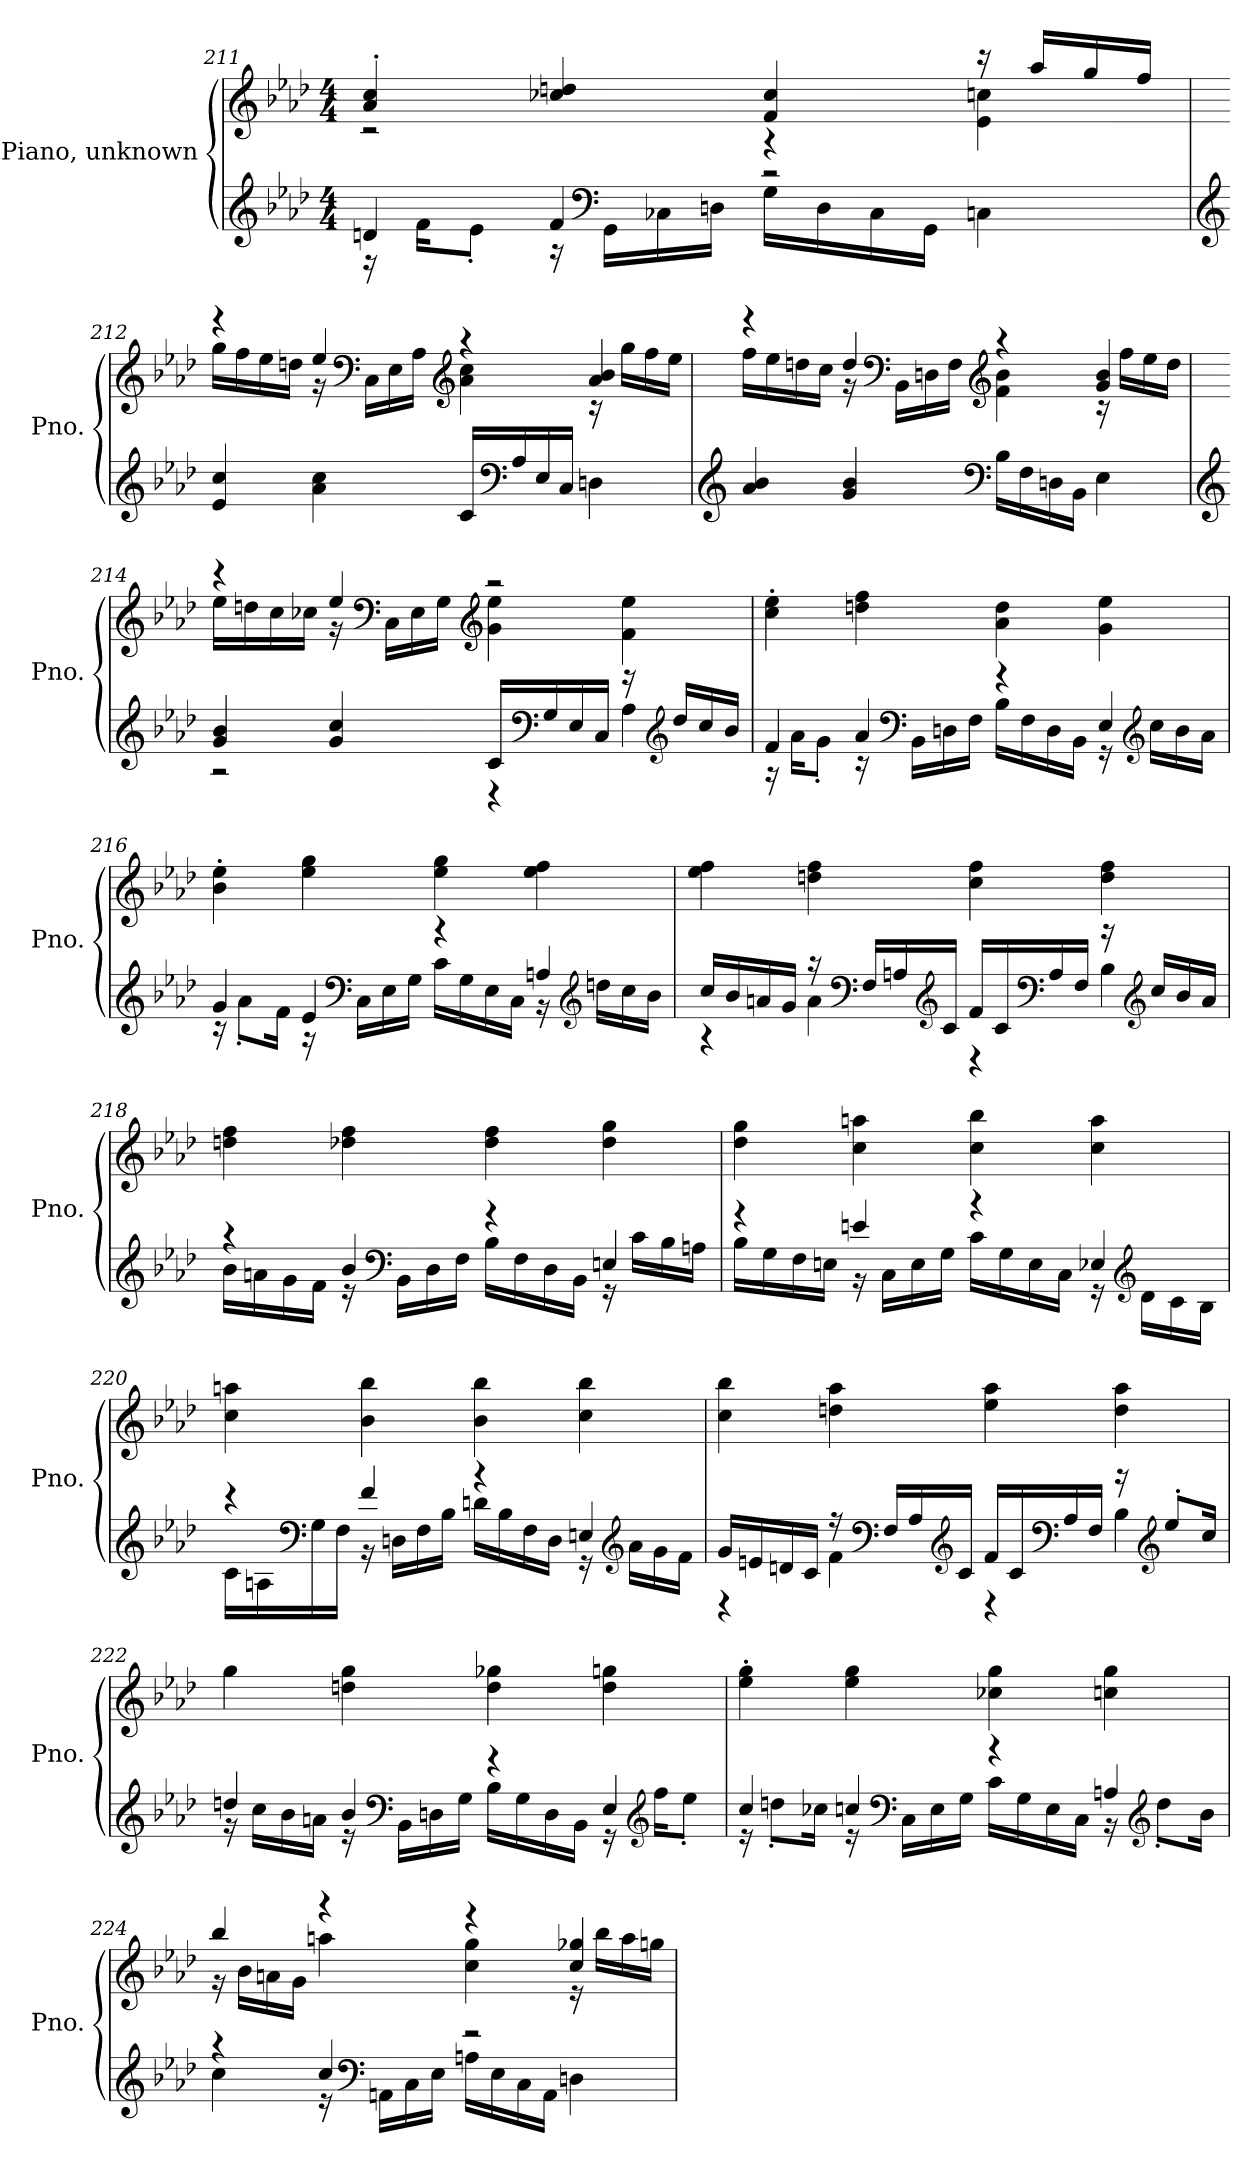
**kern	**kern
*part1	*part1
*staff2	*staff1
*I"Piano, unknown	*
*I'Pno.	*
!!LO:PB:g=z
*clefG2	*clefG2
*k[b-e-a-d-]	*k[b-e-a-d-]
*M4/4	*M4/4
=211	=211
*^	*^
4dn/	16r	4a-/' 4cc/'	2r
.	16f\KL	.	.
.	8e-'\J	.	.
4f/	16r	4cc-X/ 4ddn/	.
*clefF4	*	*	*
.	16GG\LL	.	.
.	16C-X\	.	.
.	16Dn\JJ	.	.
2r	16G\LL	4f/ 4cc-/	4r
.	16D\	.	.
.	16C-\	.	.
.	16GG\JJ	.	.
.	4Cn\	16r	4e-\ 4ccn\
.	.	16aa-/LL	.
.	.	16gg/	.
.	.	16ff/JJ	.
*v	*v	*	*
=212	=212	=212
*clefG2	*	*
4e-/ 4cc/	4r	16gg\LL
.	.	16ff\
.	.	16ee-\
.	.	16ddn\JJ
4a-\ 4cc\	4ee-/	16r
*	*clefF4	*
.	.	16C\LL
.	.	16E-\
.	.	16A-\JJ
*	*clefG2	*
16c/LL	4r	4a-\ 4cc\
*clefF4	*	*
16A-/	.	.
16E-/	.	.
16C/JJ	.	.
4Dn\	4a-/ 4b-/	16r
.	.	16gg\LL
.	.	16ff\
.	.	16ee-\JJ
!!LO:LB:g=z	!!
=213	=213	=213
*clefG2	*	*
4a-/ 4b-/	4r	16ff\LL
.	.	16ee-\
.	.	16ddn\
.	.	16cc\JJ
4g/ 4b-/	4dd/	16r
*	*clefF4	*
.	.	16BB-\LL
.	.	16Dn\
.	.	16F\JJ
*clefF4	*clefG2	*
16B-\LL	4r	4f\ 4b-\
16F\	.	.
16Dn\	.	.
16BB-\JJ	.	.
4E-\	4g/ 4b-/	16r
.	.	16ff\LL
.	.	16ee-\
.	.	16dd\JJ
!!LO:LB:g=z	!!
=214	=214	=214
*clefG2	*	*
*^	*	*
4g/ 4b-/	2r	4r	16ee-\LL
.	.	.	16ddn\
.	.	.	16cc\
.	.	.	16cc-X\JJ
4g/ 4cc/	.	4ee-/	16r
*	*	*clefF4	*
.	.	.	16C\LL
.	.	.	16E-\
.	.	.	16G\JJ
*	*	*clefG2	*
16c/LL	4r	2r	4g\ 4ee-\
*clefF4	*	*	*
16G/	.	.	.
16E-/	.	.	.
16C/JJ	.	.	.
16r	4A-\	.	4f\ 4ee-\
*clefG2	*	*	*
16dd-/LL	.	.	.
16cc/	.	.	.
16b-/JJ	.	.	.
*	*	*v	*v
=215	=215	=215
4f/	16r	4cc\' 4ee-\'
.	16a-\KL	.
.	8g'\J	.
4a-/	16r	4ddn\ 4ff\
*clefF4	*	*
.	16BB-\LL	.
.	16Dn\	.
.	16F\JJ	.
4r	16B-\LL	4a-\ 4dd\
.	16F\	.
.	16D\	.
.	16BB-\JJ	.
4E-/	16r	4g\ 4ee-\
*clefG2	*	*
.	16cc\LL	.
.	16b-\	.
.	16a-\JJ	.
!!LO:LB:g=z
=216	=216	=216
4g/	16r	4b-\' 4ee-\'
.	8a-'\L	.
.	16f\Jk	.
4e-/	16r	4ee-\ 4gg\
*clefF4	*	*
.	16C\LL	.
.	16E-\	.
.	16G\JJ	.
4r	16c\LL	4ee-\ 4gg\
.	16G\	.
.	16E-\	.
.	16C\JJ	.
4An/	16r	4ee-\ 4ff\
*clefG2	*	*
.	16ddn\LL	.
.	16cc\	.
.	16b-\JJ	.
=217	=217	=217
16cc/LL	4r	4ee-\ 4ff\
16b-/	.	.
16an/	.	.
16g/JJ	.	.
16r	4a\	4ddn\ 4ff\
*clefF4	*	*
16F/LL	.	.
16An/	.	.
*clefG2	*	*
16c/JJ	.	.
16f/LL	4r	4cc\ 4ff\
16c/	.	.
*clefF4	*	*
16A/	.	.
16F/JJ	.	.
16r	4B-\	4dd\ 4ff\
*clefG2	*	*
16cc/LL	.	.
16b-/	.	.
16a/JJ	.	.
!!LO:LB:g=z
=218	=218	=218
4r	16b-\LL	4ddn\ 4ff\
.	16an\	.
.	16g\	.
.	16f\JJ	.
4b-/	16r	4dd-X\ 4ff\
*clefF4	*	*
.	16BB-\LL	.
.	16D-\	.
.	16F\JJ	.
4r	16B-\LL	4dd-\ 4ff\
.	16F\	.
.	16D-\	.
.	16BB-\JJ	.
4En/	16r	4dd-\ 4gg\
.	16c\LL	.
.	16B-\	.
.	16An\JJ	.
=219	=219	=219
4r	16B-\LL	4dd-\ 4gg\
.	16G\	.
.	16F\	.
.	16En\JJ	.
4en/	16r	4cc\ 4aan\
.	16C\LL	.
.	16E\	.
.	16G\JJ	.
4r	16c\LL	4cc\ 4bb-\
.	16G\	.
.	16E\	.
.	16C\JJ	.
4E-X/	16r	4cc\ 4aa\
*clefG2	*	*
.	16d-\LL	.
.	16c\	.
.	16B-\JJ	.
!!LO:LB:g=z
=220	=220	=220
4r	16c\LL	4cc\ 4aan\
.	16An\	.
*clefF4	*	*
.	16G\	.
.	16F\JJ	.
4f/	16r	4b-\ 4bb-\
.	16Dn\LL	.
.	16F\	.
.	16B-\JJ	.
4r	16dn\LL	4b-\ 4bb-\
.	16B-\	.
.	16F\	.
.	16D\JJ	.
4En/	16r	4cc\ 4bb-\
*clefG2	*	*
.	16a-\LL	.
.	16g\	.
.	16f\JJ	.
!!LO:PB:g=z
=221	=221	=221
16g/LL	4r	4cc\ 4bb-\
16en/	.	.
16dn/	.	.
16c/JJ	.	.
16r	4f\	4ddn\ 4aa-\
*clefF4	*	*
16F/LL	.	.
16A-/	.	.
*clefG2	*	*
16c/JJ	.	.
16f/LL	4r	4ee-\ 4aa-\
16c/	.	.
*clefF4	*	*
16A-/	.	.
16F/JJ	.	.
16r	4B-\	4dd\ 4aa-\
*clefG2	*	*
8ee-'/L	.	.
16cc/Jk	.	.
=222	=222	=222
4ddn/	16r	4gg\
.	16cc\LL	.
.	16b-\	.
.	16an\JJ	.
4b-/	16r	4ddn\ 4gg\
*clefF4	*	*
.	16BB-\LL	.
.	16Dn\	.
.	16G\JJ	.
4r	16B-\LL	4dd\ 4gg-X\
.	16G\	.
.	16D\	.
.	16BB-\JJ	.
4E-/	16r	4dd\ 4ggn\
*clefG2	*	*
.	16ff\KL	.
.	8ee-'\J	.
!!LO:LB:g=z
=223	=223	=223
4cc/	16r	4ee-\' 4gg\'
.	8ddn'\L	.
.	16cc-X\Jk	.
4ccn/	16r	4ee-\ 4gg\
*clefF4	*	*
.	16C\LL	.
.	16E-\	.
.	16G\JJ	.
4r	16c\LL	4cc-X\ 4gg\
.	16G\	.
.	16E-\	.
.	16C\JJ	.
4An/	16r	4ccn\ 4gg\
*clefG2	*	*
.	8dd'\L	.
.	16b-\Jk	.
=224	=224	=224
*	*	*^
4r	4cc\	4bb-/	16r
.	.	.	16b-\LL
.	.	.	16an\
.	.	.	16g\JJ
4cc/	16r	4r	4aan\
*clefF4	*	*	*
.	16AAn\LL	.	.
.	16C\	.	.
.	16E-\JJ	.	.
2r	16An\LL	4r	4cc\ 4gg\
.	16E-\	.	.
.	16C\	.	.
.	16AA\JJ	.	.
.	4Dn\	4cc/ 4gg-X/	16r
.	.	.	16bb-\LL
.	.	.	16aa\
.	.	.	16ggn\JJ
*v	*v	*	*
*	*v	*v
=	=
*-	*-
